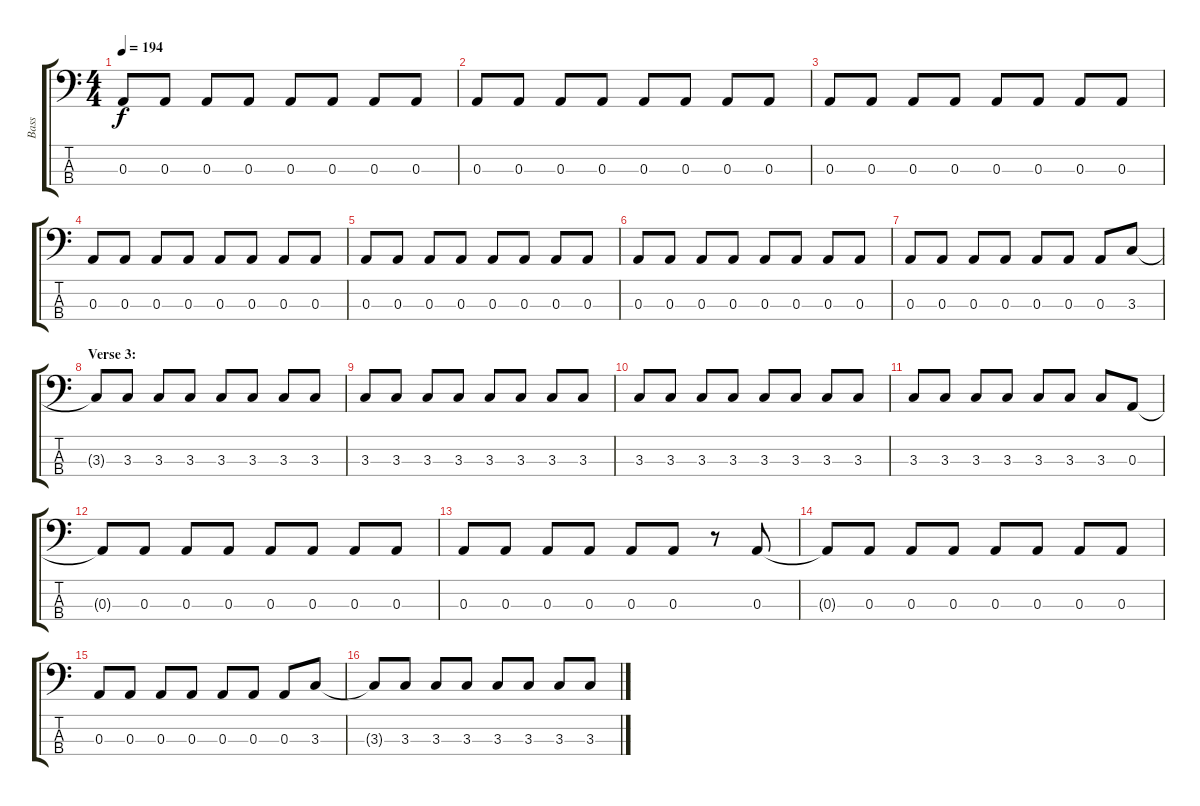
\track ("Bass" "Bass") {instrument electricbasspick}
\staff {score tabs}
\tuning (G2 D2 A1 E1) {hide}
\ts (4 4)
\tempo 194
\clef f4
\ks c
0.3.8{dy f} 0.3.8 0.3.8 0.3.8 0.3.8 0.3.8 0.3.8 0.3.8 |
0.3.8 0.3.8 0.3.8 0.3.8 0.3.8 0.3.8 0.3.8 0.3.8 |
0.3.8 0.3.8 0.3.8 0.3.8 0.3.8 0.3.8 0.3.8 0.3.8 |
0.3.8 0.3.8 0.3.8 0.3.8 0.3.8 0.3.8 0.3.8 0.3.8 |
0.3.8 0.3.8 0.3.8 0.3.8 0.3.8 0.3.8 0.3.8 0.3.8 |
0.3.8 0.3.8 0.3.8 0.3.8 0.3.8 0.3.8 0.3.8 0.3.8 |
0.3.8 0.3.8 0.3.8 0.3.8 0.3.8 0.3.8 0.3.8 3.3.8 |
\section ("" "Verse 3:")
3.3{t}.8 3.3.8 3.3.8 3.3.8 3.3.8 3.3.8 3.3.8 3.3.8 |
3.3.8 3.3.8 3.3.8 3.3.8 3.3.8 3.3.8 3.3.8 3.3.8 |
3.3.8 3.3.8 3.3.8 3.3.8 3.3.8 3.3.8 3.3.8 3.3.8 |
3.3.8 3.3.8 3.3.8 3.3.8 3.3.8 3.3.8 3.3.8 0.3.8 |
0.3{t}.8 0.3.8 0.3.8 0.3.8 0.3.8 0.3.8 0.3.8 0.3.8 |
0.3.8 0.3.8 0.3.8 0.3.8 0.3.8 0.3.8 r.8 0.3.8 |
0.3{t}.8 0.3.8 0.3.8 0.3.8 0.3.8 0.3.8 0.3.8 0.3.8 |
0.3.8 0.3.8 0.3.8 0.3.8 0.3.8 0.3.8 0.3.8 3.3.8 |
3.3{t}.8 3.3.8 3.3.8 3.3.8 3.3.8 3.3.8 3.3.8 3.3.8
